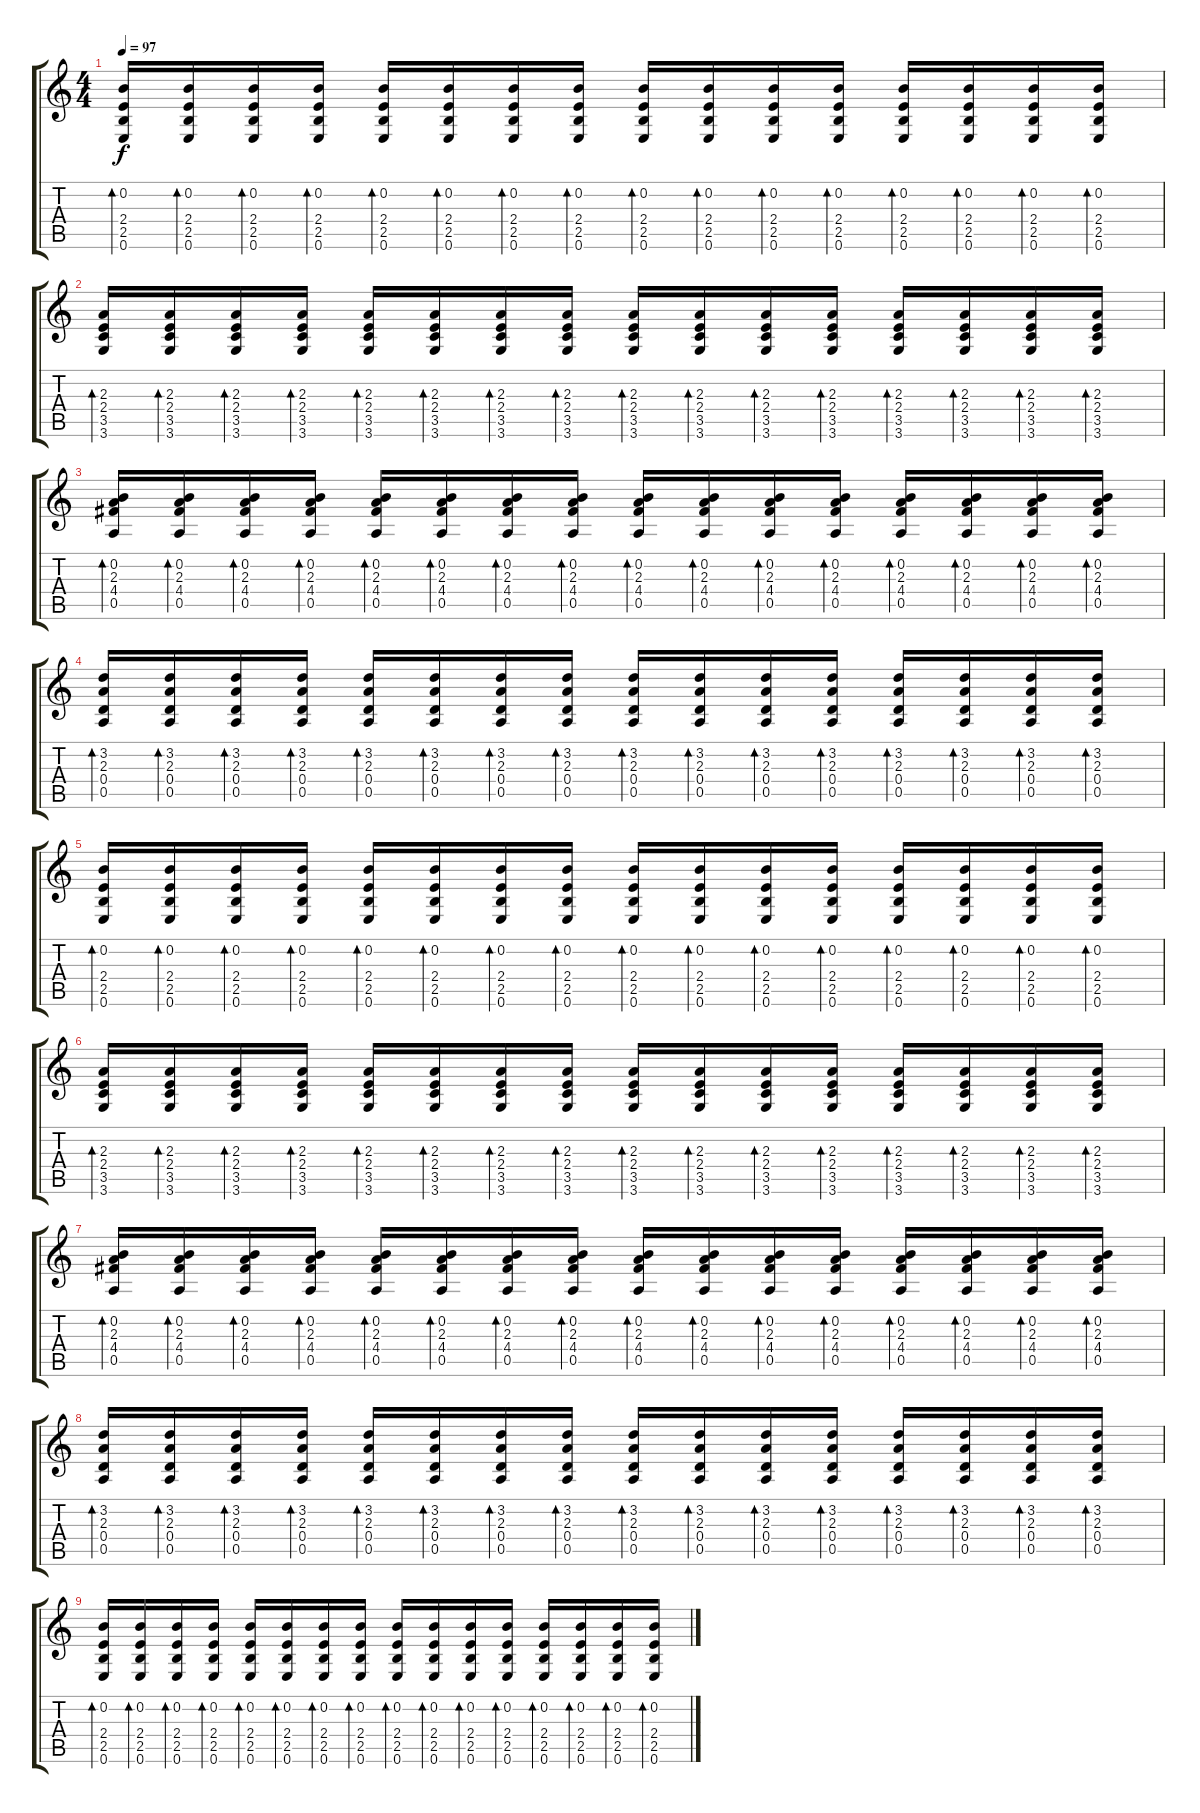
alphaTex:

\track "" {instrument electricguitarclean}
\staff {score tabs}
\tuning (E4 B3 G3 D3 A2 E2) {hide}
\ts (4 4)
\tempo 97
\clef g2
\ks c
(0.2 2.4 2.5 0.6).16{bd 30 dy f volume 6} (0.2 2.4 2.5 0.6).16{bd 30} (0.2 2.4 2.5 0.6).16{bd 30} (0.2 2.4 2.5 0.6).16{bd 30} (0.2 2.4 2.5 0.6).16{bd 30} (0.2 2.4 2.5 0.6).16{bd 30} (0.2 2.4 2.5 0.6).16{bd 30} (0.2 2.4 2.5 0.6).16{bd 30} (0.2 2.4 2.5 0.6).16{bd 30} (0.2 2.4 2.5 0.6).16{bd 30} (0.2 2.4 2.5 0.6).16{bd 30} (0.2 2.4 2.5 0.6).16{bd 30} (0.2 2.4 2.5 0.6).16{bd 30} (0.2 2.4 2.5 0.6).16{bd 30} (0.2 2.4 2.5 0.6).16{bd 30} (0.2 2.4 2.5 0.6).16{bd 30} |
(2.3 2.4 3.5 3.6).16{bd 30 volume 5} (2.3 2.4 3.5 3.6).16{bd 30} (2.3 2.4 3.5 3.6).16{bd 30} (2.3 2.4 3.5 3.6).16{bd 30} (2.3 2.4 3.5 3.6).16{bd 30} (2.3 2.4 3.5 3.6).16{bd 30} (2.3 2.4 3.5 3.6).16{bd 30} (2.3 2.4 3.5 3.6).16{bd 30} (2.3 2.4 3.5 3.6).16{bd 30} (2.3 2.4 3.5 3.6).16{bd 30} (2.3 2.4 3.5 3.6).16{bd 30} (2.3 2.4 3.5 3.6).16{bd 30} (2.3 2.4 3.5 3.6).16{bd 30} (2.3 2.4 3.5 3.6).16{bd 30} (2.3 2.4 3.5 3.6).16{bd 30} (2.3 2.4 3.5 3.6).16{bd 30} |
(0.2 2.3 4.4 0.5).16{bd 30 volume 5} (0.2 2.3 4.4 0.5).16{bd 30} (0.2 2.3 4.4 0.5).16{bd 30} (0.2 2.3 4.4 0.5).16{bd 30} (0.2 2.3 4.4 0.5).16{bd 30} (0.2 2.3 4.4 0.5).16{bd 30} (0.2 2.3 4.4 0.5).16{bd 30} (0.2 2.3 4.4 0.5).16{bd 30} (0.2 2.3 4.4 0.5).16{bd 30} (0.2 2.3 4.4 0.5).16{bd 30} (0.2 2.3 4.4 0.5).16{bd 30} (0.2 2.3 4.4 0.5).16{bd 30} (0.2 2.3 4.4 0.5).16{bd 30} (0.2 2.3 4.4 0.5).16{bd 30} (0.2 2.3 4.4 0.5).16{bd 30} (0.2 2.3 4.4 0.5).16{bd 30} |
(3.2 2.3 0.4 0.5).16{bd 30 volume 4} (3.2 2.3 0.4 0.5).16{bd 30} (3.2 2.3 0.4 0.5).16{bd 30} (3.2 2.3 0.4 0.5).16{bd 30} (3.2 2.3 0.4 0.5).16{bd 30} (3.2 2.3 0.4 0.5).16{bd 30} (3.2 2.3 0.4 0.5).16{bd 30} (3.2 2.3 0.4 0.5).16{bd 30} (3.2 2.3 0.4 0.5).16{bd 30} (3.2 2.3 0.4 0.5).16{bd 30} (3.2 2.3 0.4 0.5).16{bd 30} (3.2 2.3 0.4 0.5).16{bd 30} (3.2 2.3 0.4 0.5).16{bd 30} (3.2 2.3 0.4 0.5).16{bd 30} (3.2 2.3 0.4 0.5).16{bd 30} (3.2 2.3 0.4 0.5).16{bd 30} |
(0.2 2.4 2.5 0.6).16{bd 30 volume 4} (0.2 2.4 2.5 0.6).16{bd 30} (0.2 2.4 2.5 0.6).16{bd 30} (0.2 2.4 2.5 0.6).16{bd 30} (0.2 2.4 2.5 0.6).16{bd 30} (0.2 2.4 2.5 0.6).16{bd 30} (0.2 2.4 2.5 0.6).16{bd 30} (0.2 2.4 2.5 0.6).16{bd 30} (0.2 2.4 2.5 0.6).16{bd 30} (0.2 2.4 2.5 0.6).16{bd 30} (0.2 2.4 2.5 0.6).16{bd 30} (0.2 2.4 2.5 0.6).16{bd 30} (0.2 2.4 2.5 0.6).16{bd 30} (0.2 2.4 2.5 0.6).16{bd 30} (0.2 2.4 2.5 0.6).16{bd 30} (0.2 2.4 2.5 0.6).16{bd 30} |
(2.3 2.4 3.5 3.6).16{bd 30 volume 3} (2.3 2.4 3.5 3.6).16{bd 30} (2.3 2.4 3.5 3.6).16{bd 30} (2.3 2.4 3.5 3.6).16{bd 30} (2.3 2.4 3.5 3.6).16{bd 30} (2.3 2.4 3.5 3.6).16{bd 30} (2.3 2.4 3.5 3.6).16{bd 30} (2.3 2.4 3.5 3.6).16{bd 30} (2.3 2.4 3.5 3.6).16{bd 30} (2.3 2.4 3.5 3.6).16{bd 30} (2.3 2.4 3.5 3.6).16{bd 30} (2.3 2.4 3.5 3.6).16{bd 30} (2.3 2.4 3.5 3.6).16{bd 30} (2.3 2.4 3.5 3.6).16{bd 30} (2.3 2.4 3.5 3.6).16{bd 30} (2.3 2.4 3.5 3.6).16{bd 30} |
(0.2 2.3 4.4 0.5).16{bd 30 volume 2} (0.2 2.3 4.4 0.5).16{bd 30} (0.2 2.3 4.4 0.5).16{bd 30} (0.2 2.3 4.4 0.5).16{bd 30} (0.2 2.3 4.4 0.5).16{bd 30} (0.2 2.3 4.4 0.5).16{bd 30} (0.2 2.3 4.4 0.5).16{bd 30} (0.2 2.3 4.4 0.5).16{bd 30} (0.2 2.3 4.4 0.5).16{bd 30} (0.2 2.3 4.4 0.5).16{bd 30} (0.2 2.3 4.4 0.5).16{bd 30} (0.2 2.3 4.4 0.5).16{bd 30} (0.2 2.3 4.4 0.5).16{bd 30} (0.2 2.3 4.4 0.5).16{bd 30} (0.2 2.3 4.4 0.5).16{bd 30} (0.2 2.3 4.4 0.5).16{bd 30} |
(3.2 2.3 0.4 0.5).16{bd 30 volume 1} (3.2 2.3 0.4 0.5).16{bd 30} (3.2 2.3 0.4 0.5).16{bd 30} (3.2 2.3 0.4 0.5).16{bd 30} (3.2 2.3 0.4 0.5).16{bd 30} (3.2 2.3 0.4 0.5).16{bd 30} (3.2 2.3 0.4 0.5).16{bd 30} (3.2 2.3 0.4 0.5).16{bd 30} (3.2 2.3 0.4 0.5).16{bd 30} (3.2 2.3 0.4 0.5).16{bd 30} (3.2 2.3 0.4 0.5).16{bd 30} (3.2 2.3 0.4 0.5).16{bd 30} (3.2 2.3 0.4 0.5).16{bd 30} (3.2 2.3 0.4 0.5).16{bd 30} (3.2 2.3 0.4 0.5).16{bd 30} (3.2 2.3 0.4 0.5).16{bd 30} |
(0.2 2.4 2.5 0.6).16{bd 30 volume 0} (0.2 2.4 2.5 0.6).16{bd 30} (0.2 2.4 2.5 0.6).16{bd 30} (0.2 2.4 2.5 0.6).16{bd 30} (0.2 2.4 2.5 0.6).16{bd 30} (0.2 2.4 2.5 0.6).16{bd 30} (0.2 2.4 2.5 0.6).16{bd 30} (0.2 2.4 2.5 0.6).16{bd 30} (0.2 2.4 2.5 0.6).16{bd 30} (0.2 2.4 2.5 0.6).16{bd 30} (0.2 2.4 2.5 0.6).16{bd 30} (0.2 2.4 2.5 0.6).16{bd 30} (0.2 2.4 2.5 0.6).16{bd 30} (0.2 2.4 2.5 0.6).16{bd 30} (0.2 2.4 2.5 0.6).16{bd 30} (0.2 2.4 2.5 0.6).16{bd 30}
